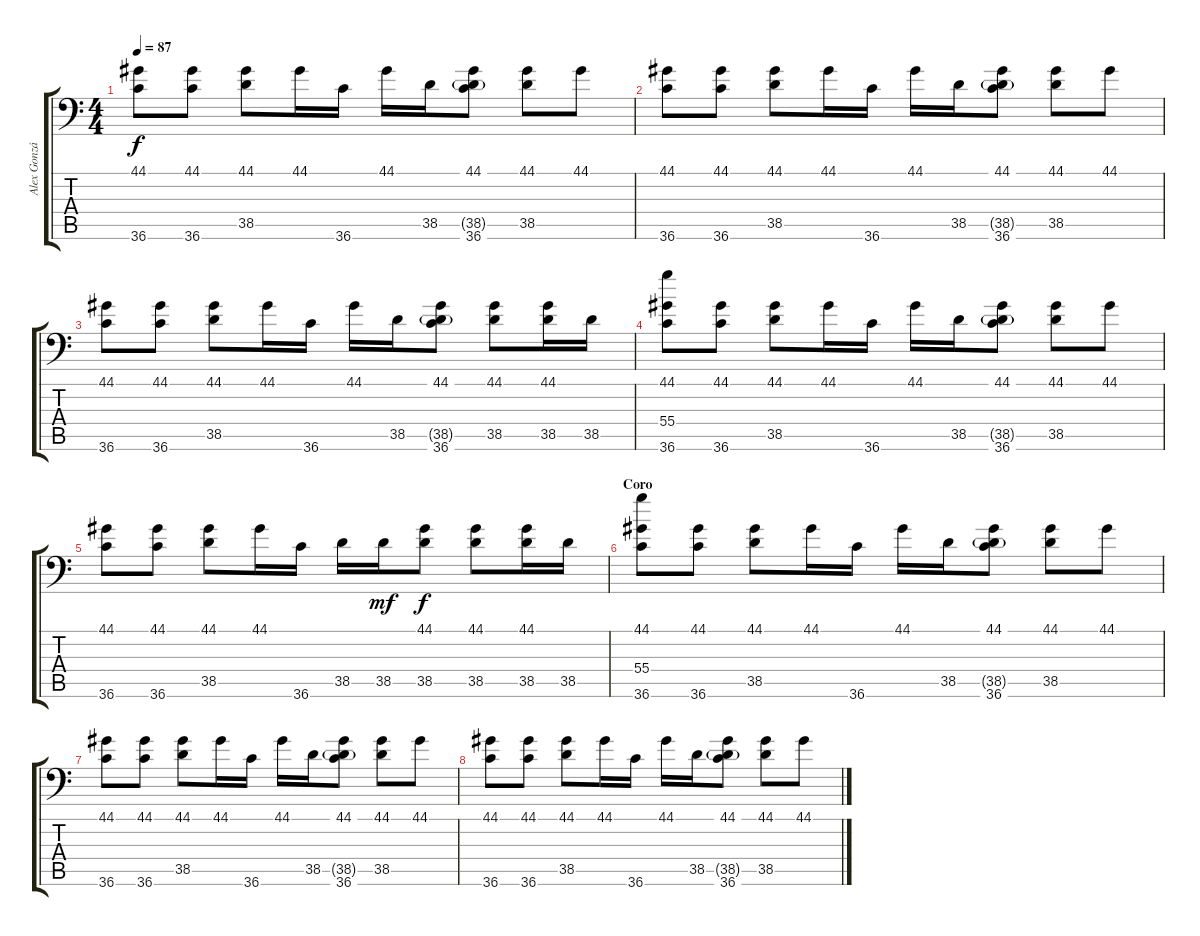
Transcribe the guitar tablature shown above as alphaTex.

\track ("Alex González" "Alex Gonzá") {instrument acousticgrandpiano}
\staff {score tabs}
\tuning (C-1 C-1 C-1 C-1 C-1 C-1) {hide}
\ts (4 4)
\tempo 87
\clef f4
\ks c
(44.1 36.6).8{dy f} (44.1 36.6).8 (44.1 38.5).8 44.1.16 36.6.16 44.1.16 38.5.16 (44.1 38.5{g} 36.6).8 (44.1 38.5).8 44.1.8 |
(44.1 36.6).8 (44.1 36.6).8 (44.1 38.5).8 44.1.16 36.6.16 44.1.16 38.5.16 (44.1 38.5{g} 36.6).8 (44.1 38.5).8 44.1.8 |
(44.1 36.6).8 (44.1 36.6).8 (44.1 38.5).8 44.1.16 36.6.16 44.1.16 38.5.16 (44.1 38.5{g} 36.6).8 (44.1 38.5).8 (44.1 38.5).16 38.5.16 |
(44.1 55.4 36.6).8 (44.1 36.6).8 (44.1 38.5).8 44.1.16 36.6.16 44.1.16 38.5.16 (44.1 38.5{g} 36.6).8 (44.1 38.5).8 44.1.8 |
(44.1 36.6).8 (44.1 36.6).8 (44.1 38.5).8 44.1.16 36.6.16 38.5.16 38.5.16{dy mf} (44.1 38.5).8{dy f} (44.1 38.5).8 (44.1 38.5).16 38.5.16 |
\section ("" "Coro")
(44.1 55.4 36.6).8 (44.1 36.6).8 (44.1 38.5).8 44.1.16 36.6.16 44.1.16 38.5.16 (44.1 38.5{g} 36.6).8 (44.1 38.5).8 44.1.8 |
(44.1 36.6).8 (44.1 36.6).8 (44.1 38.5).8 44.1.16 36.6.16 44.1.16 38.5.16 (44.1 38.5{g} 36.6).8 (44.1 38.5).8 44.1.8 |
(44.1 36.6).8 (44.1 36.6).8 (44.1 38.5).8 44.1.16 36.6.16 44.1.16 38.5.16 (44.1 38.5{g} 36.6).8 (44.1 38.5).8 44.1.8
